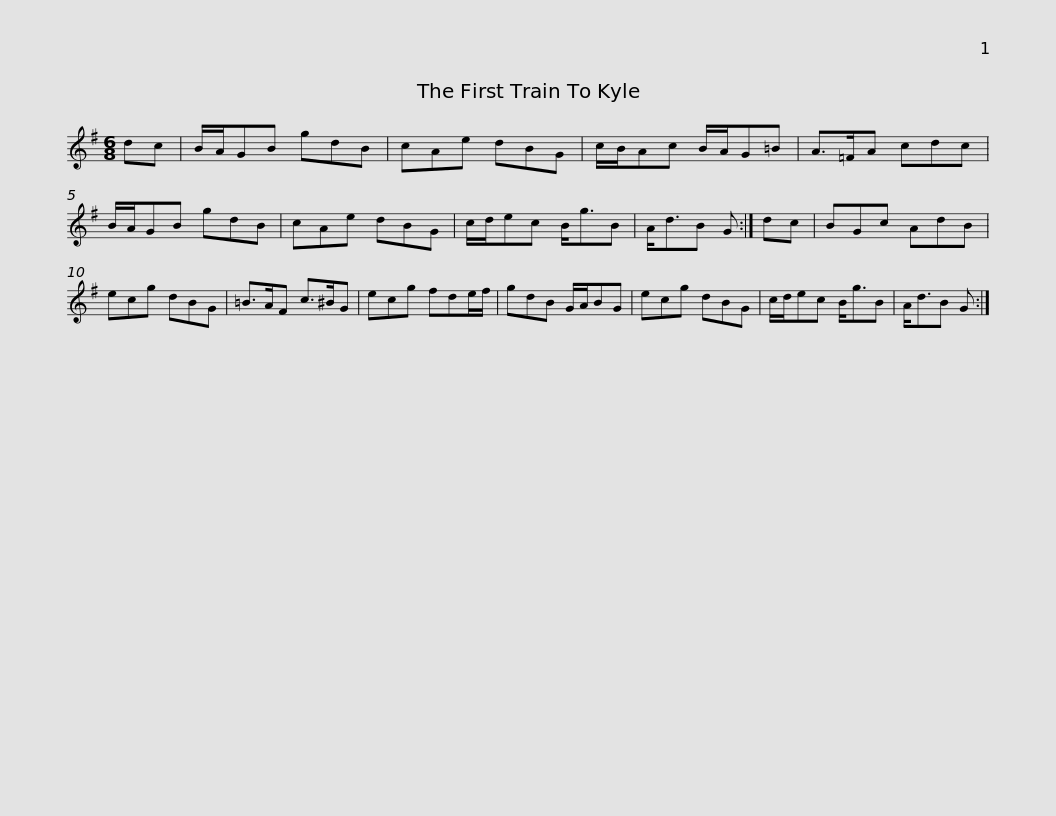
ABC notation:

X:1
L:1/8
M:6/8
I:linebreak $
K:G
V:1 treble
V:1
 dc | B/A/GB gdB | cAe dBG | c/B/Ac B/A/G=B | A>=FA cdc | %5
 B/A/GB gdB | cAe dBG |$ c/d/ec B<gB | A<dB G :| dc | %10
 BGc AdB | ecg dBG | =B>AF c>^BG | ecg fde/f/ |$ gdB G/A/BG | %15
 ecg dBG | c/d/ec B<gB | A<dB G :| %18
